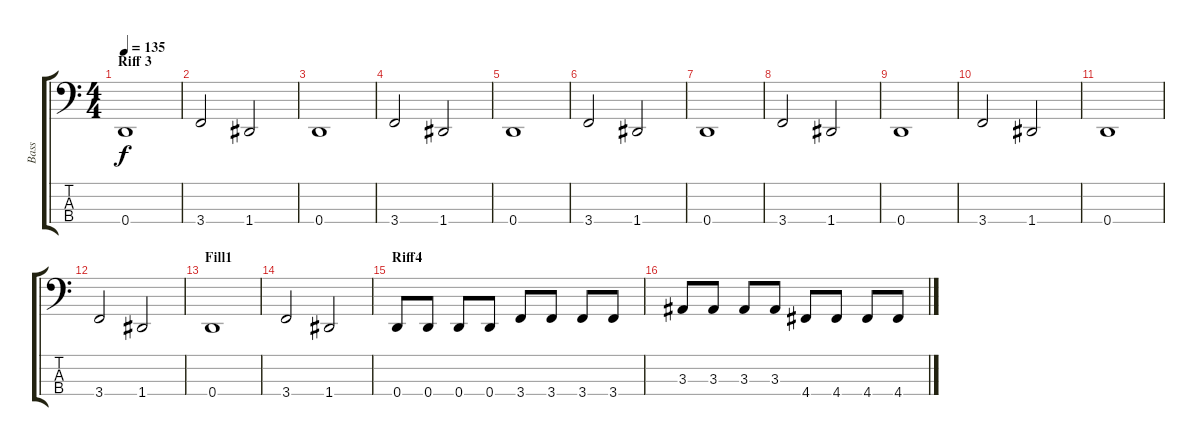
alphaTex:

\track ("Bass" "Bass") {instrument electricbassfinger}
\staff {score tabs}
\tuning (F2 C2 G1 D1) {hide}
\ts (4 4)
\section ("" "Riff 3")
\tempo 135
\clef f4
\ks c
0.4.1{dy f} |
3.4.2 1.4.2 |
0.4.1 |
3.4.2 1.4.2 |
0.4.1 |
3.4.2 1.4.2 |
0.4.1 |
3.4.2 1.4.2 |
0.4.1 |
3.4.2 1.4.2 |
0.4.1 |
3.4.2 1.4.2 |
\section ("" "Fill1")
0.4.1 |
3.4.2 1.4.2 |
\section ("" "Riff4")
0.4.8 0.4.8 0.4.8 0.4.8 3.4.8 3.4.8 3.4.8 3.4.8 |
3.3.8 3.3.8 3.3.8 3.3.8 4.4.8 4.4.8 4.4.8 4.4.8
